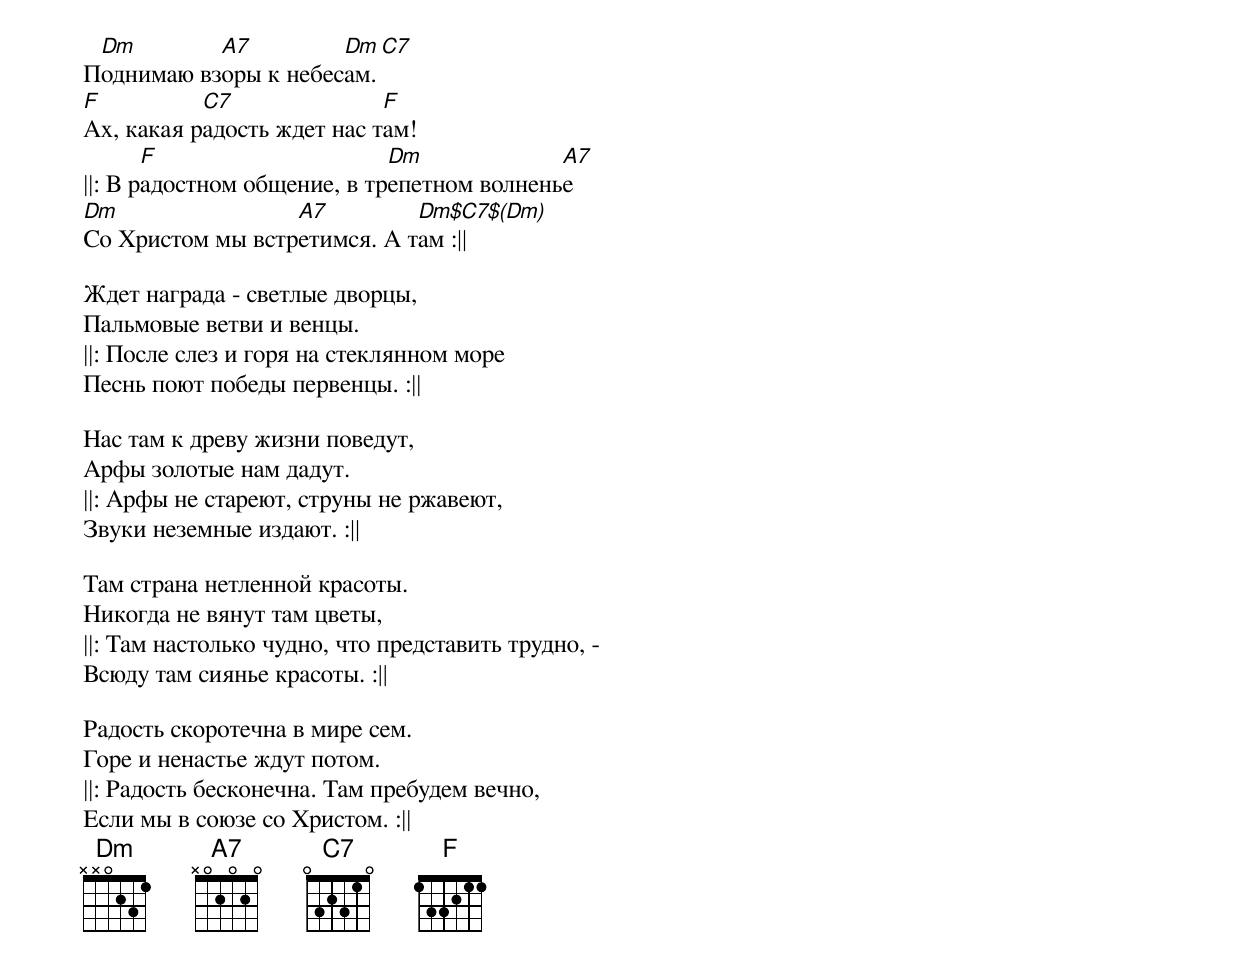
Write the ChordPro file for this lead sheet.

П[Dm]однимаю вз[A7]оры к небес[Dm]ам.[C7]
[F]Ах, какая р[C7]адость ждет нас т[F]ам!
||: В р[F]адостном общение, в тр[Dm]епетном волнень[A7]е
[Dm]Со Христом мы встр[A7]етимся. А т[Dm$C7$(Dm)]ам :||

Ждет награда - светлые дворцы,
Пальмовые ветви и венцы.
||: После слез и горя на стеклянном море
Песнь поют победы первенцы. :||

Нас там к древу жизни поведут,
Арфы золотые нам дадут.
||: Арфы не стареют, струны не ржавеют,
Звуки неземные издают. :||

Там страна нетленной красоты.
Никогда не вянут там цветы,
||: Там настолько чудно, что представить трудно, -
Всюду там сиянье красоты. :||

Радость скоротечна в мире сем.
Горе и ненастье ждут потом.
||: Радость бесконечна. Там пребудем вечно,
Если мы в союзе со Христом. :||
